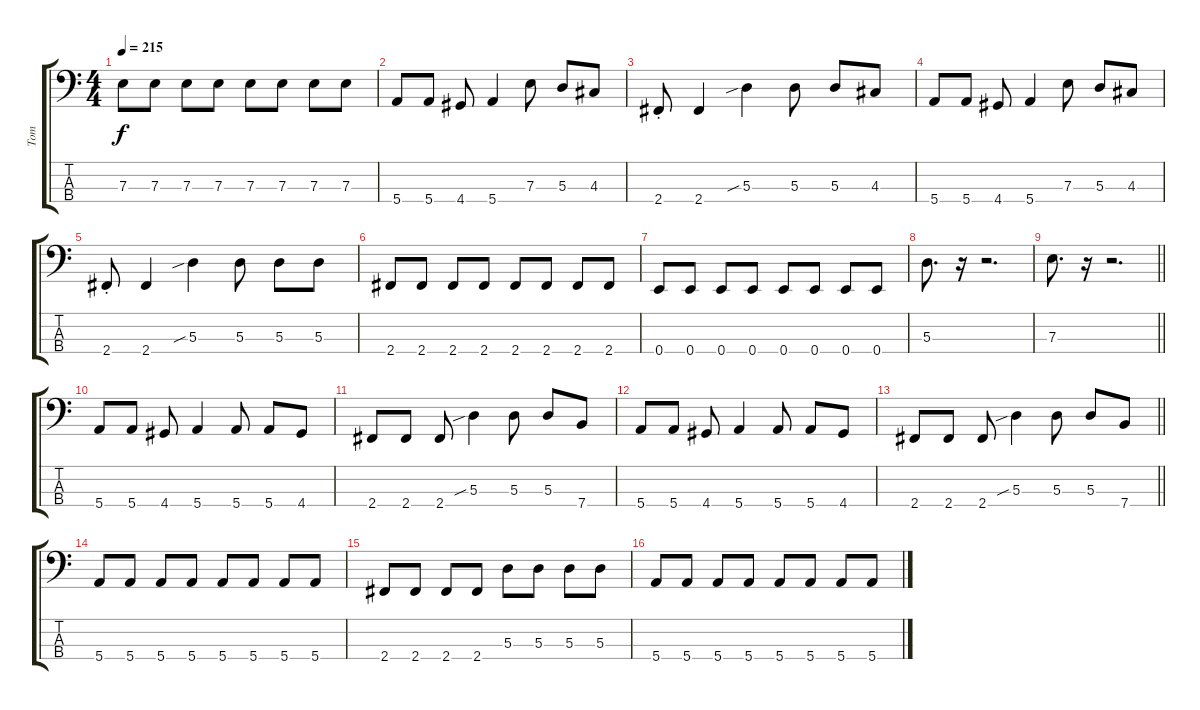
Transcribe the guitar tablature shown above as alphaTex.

\track ("Tom" "Tom") {instrument electricbasspick}
\staff {score tabs}
\tuning (G2 D2 A1 E1) {hide}
\ts (4 4)
\tempo 215
\clef f4
\ks c
7.3.8{dy f} 7.3.8 7.3.8 7.3.8 7.3.8 7.3.8 7.3.8 7.3.8 |
5.4.8 5.4.8 4.4.8 5.4.4 7.3.8 5.3.8 4.3.8 |
2.4{st}.8 2.4.4 5.3{sib}.4 5.3.8 5.3.8 4.3.8 |
5.4.8 5.4.8 4.4.8 5.4.4 7.3.8 5.3.8 4.3.8 |
2.4{st}.8 2.4.4 5.3{sib}.4 5.3.8 5.3.8 5.3.8 |
2.4.8 2.4.8 2.4.8 2.4.8 2.4.8 2.4.8 2.4.8 2.4.8 |
0.4.8 0.4.8 0.4.8 0.4.8 0.4.8 0.4.8 0.4.8 0.4.8 |
5.3.8{d} r.16 r.2{d} |
\barLineRight lightlight
7.3.8{d} r.16 r.2{d} |
\section ("" "")
5.4.8 5.4.8 4.4.8 5.4.4 5.4.8 5.4.8 4.4.8 |
2.4.8 2.4.8 2.4.8 5.3{sib}.4 5.3.8 5.3.8 7.4.8 |
5.4.8 5.4.8 4.4.8 5.4.4 5.4.8 5.4.8 4.4.8 |
\barLineRight lightlight
2.4.8 2.4.8 2.4.8 5.3{sib}.4 5.3.8 5.3.8 7.4.8 |
\section ("" "")
5.4.8 5.4.8 5.4.8 5.4.8 5.4.8 5.4.8 5.4.8 5.4.8 |
2.4.8 2.4.8 2.4.8 2.4.8 5.3.8 5.3.8 5.3.8 5.3.8 |
5.4.8 5.4.8 5.4.8 5.4.8 5.4.8 5.4.8 5.4.8 5.4.8
